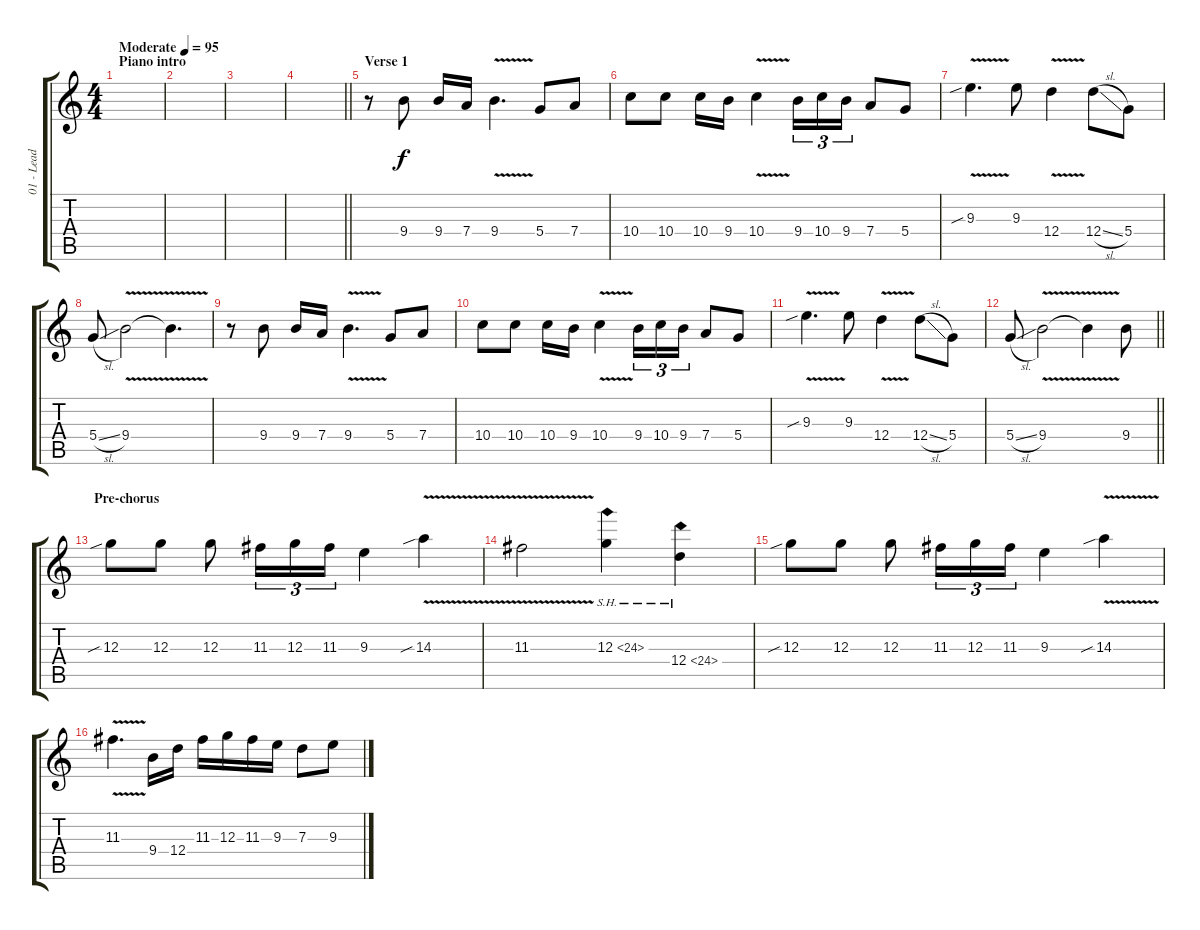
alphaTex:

\track ("01 - Lead" "01 - Lead") {instrument overdrivenguitar}
\staff {score tabs}
\tuning (E4 B3 G3 D3 A2 E2) {hide}
\ts (4 4)
\section ("" "Piano intro")
\tempo (95 "Moderate")
\clef g2
\ks c
|
|
|
\barLineRight lightlight
|
\section ("" "Verse 1")
r.8 9.4.8 9.4.16 7.4.16 9.4{v}.4{d} 5.4.8 7.4.8 |
10.4.8 10.4.8 10.4.16 9.4.16 10.4{v}.4 9.4.16{tu (3 2)} 10.4.16{tu (3 2)} 9.4.16{tu (3 2)} 7.4.8 5.4.8 |
9.3{v sib}.4{d} 9.3.8 12.4{v}.4 12.4{sl}.8 5.4.8 |
5.4{sl}.8 9.4{v}.2 9.4{t}.4{d} |
r.8 9.4.8 9.4.16 7.4.16 9.4{v}.4{d} 5.4.8 7.4.8 |
10.4.8 10.4.8 10.4.16 9.4.16 10.4{v}.4 9.4.16{tu (3 2)} 10.4.16{tu (3 2)} 9.4.16{tu (3 2)} 7.4.8 5.4.8 |
9.3{v sib}.4{d} 9.3.8 12.4{v}.4 12.4{sl}.8 5.4.8 |
\barLineRight lightlight
5.4{sl}.8 9.4{v}.2 9.4{t}.4 9.4.8 |
\section ("" "Pre-chorus")
12.3{sib}.8 12.3.8 12.3.8 11.3.16{tu (3 2)} 12.3.16{tu (3 2)} 11.3.16{tu (3 2)} 9.3.4 14.3{v sib}.4 |
11.3{v}.2 12.3{sh 12}.4 12.4{sh 12}.4 |
12.3{sib}.8 12.3.8 12.3.8 11.3.16{tu (3 2)} 12.3.16{tu (3 2)} 11.3.16{tu (3 2)} 9.3.4 14.3{v sib}.4 |
11.3{v}.4{d} 9.4.16 12.4.16 11.3.16 12.3.16 11.3.16 9.3.16 7.3.8 9.3.8
